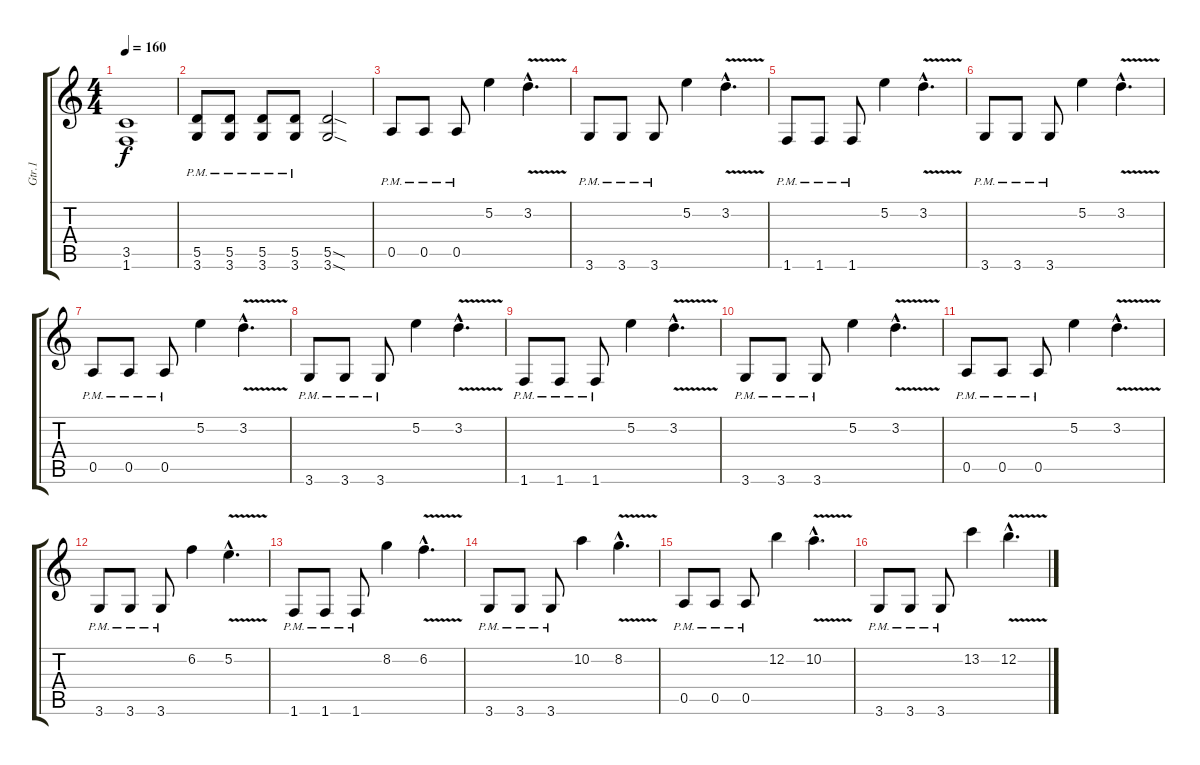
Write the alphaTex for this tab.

\track ("Gtr.1" "Gtr.1") {instrument distortionguitar}
\staff {score tabs}
\tuning (E4 B3 G3 D3 A2 E2) {hide}
\ts (4 4)
\tempo 160
\clef g2
\ks c
(3.5 1.6).1{dy f} |
(5.5{pm} 3.6{pm}).8 (5.5{pm} 3.6{pm}).8 (5.5{pm} 3.6{pm}).8 (5.5{pm} 3.6{pm}).8 (5.5{sod} 3.6{sod}).2 |
0.5{pm}.8 0.5{pm}.8 0.5{pm}.8 5.2.4 3.2{v hac}.4{d} |
3.6{pm}.8 3.6{pm}.8 3.6{pm}.8 5.2.4 3.2{v hac}.4{d} |
1.6{pm}.8 1.6{pm}.8 1.6{pm}.8 5.2.4 3.2{v hac}.4{d} |
3.6{pm}.8 3.6{pm}.8 3.6{pm}.8 5.2.4 3.2{v hac}.4{d} |
0.5{pm}.8 0.5{pm}.8 0.5{pm}.8 5.2.4 3.2{v hac}.4{d} |
3.6{pm}.8 3.6{pm}.8 3.6{pm}.8 5.2.4 3.2{v hac}.4{d} |
1.6{pm}.8 1.6{pm}.8 1.6{pm}.8 5.2.4 3.2{v hac}.4{d} |
3.6{pm}.8 3.6{pm}.8 3.6{pm}.8 5.2.4 3.2{v hac}.4{d} |
0.5{pm}.8 0.5{pm}.8 0.5{pm}.8 5.2.4 3.2{v hac}.4{d} |
3.6{pm}.8 3.6{pm}.8 3.6{pm}.8 6.2.4 5.2{v hac}.4{d} |
1.6{pm}.8 1.6{pm}.8 1.6{pm}.8 8.2.4 6.2{v hac}.4{d} |
3.6{pm}.8 3.6{pm}.8 3.6{pm}.8 10.2.4 8.2{v hac}.4{d} |
0.5{pm}.8 0.5{pm}.8 0.5{pm}.8 12.2.4 10.2{v hac}.4{d} |
3.6{pm}.8 3.6{pm}.8 3.6{pm}.8 13.2.4 12.2{v hac}.4{d}
